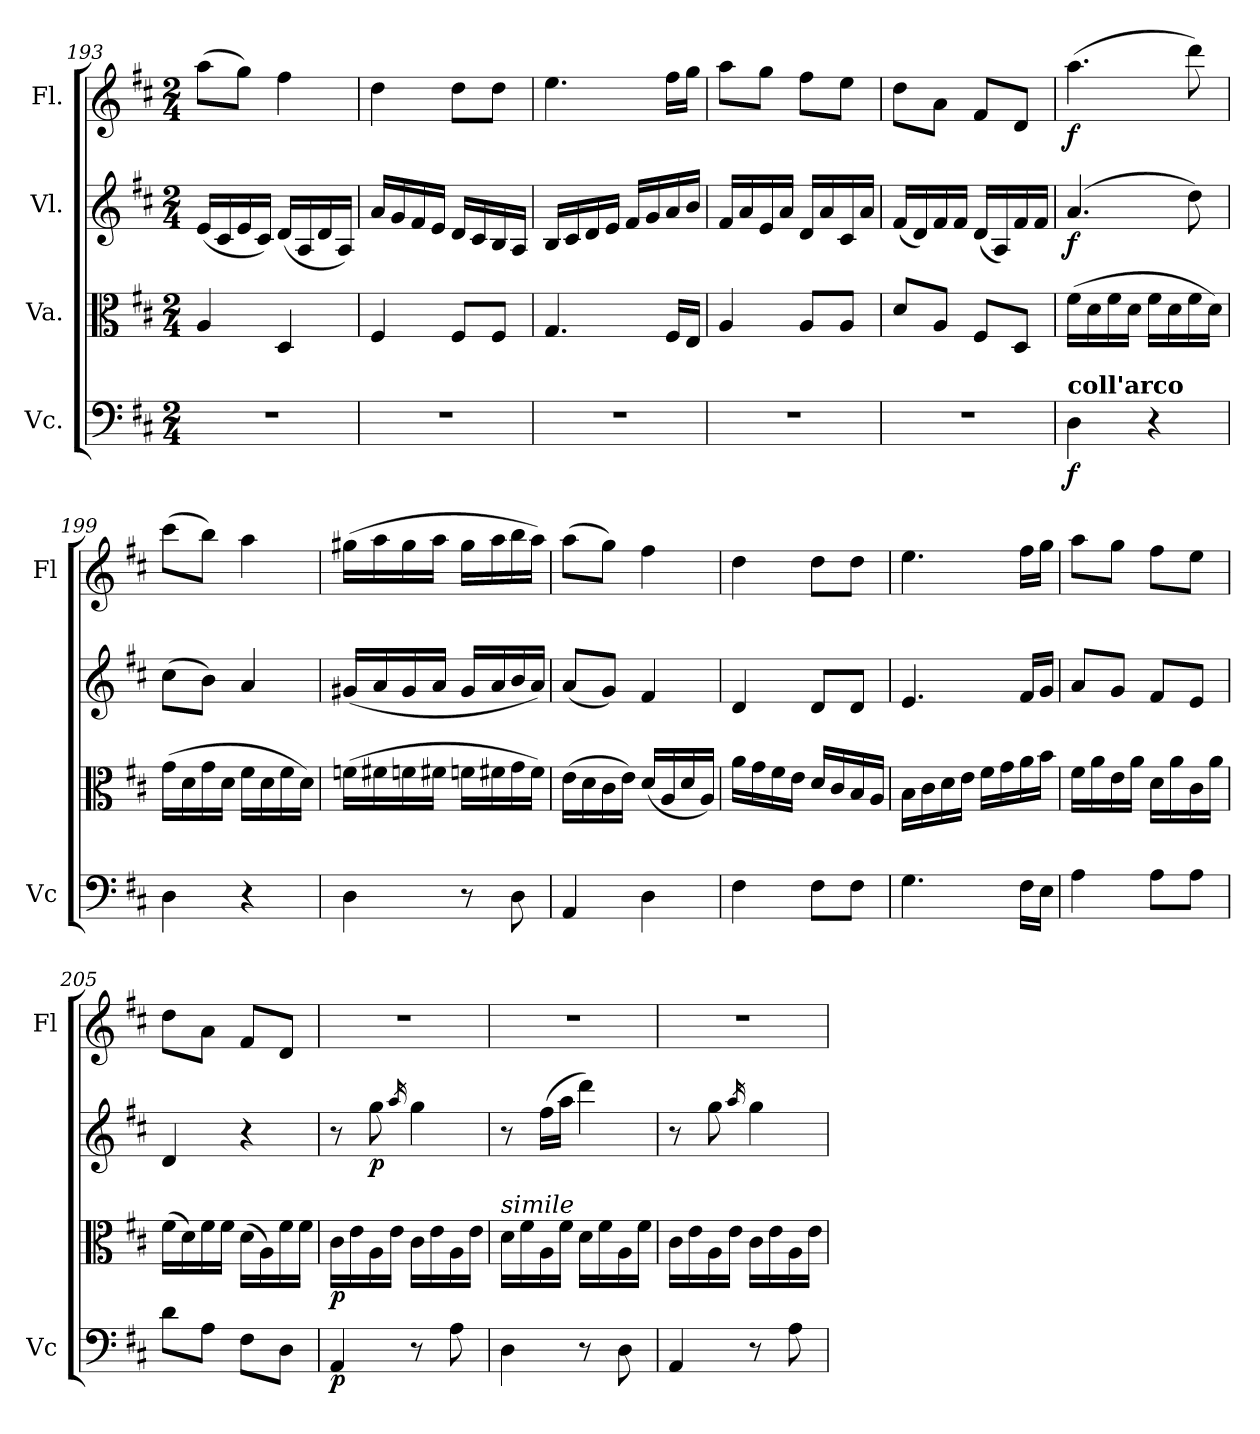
**kern	**dynam	**kern	**dynam	**kern	**dynam	**kern	**dynam
*part4	*part4	*part3	*part3	*part2	*part2	*part1	*part1
*staff4	*staff4	*staff3	*staff3	*staff2	*staff2	*staff1	*staff1
*I"Vc.	*	*I"Va.	*	*I"Vl.	*	*I"Fl.	*
*I'Vc	*	*	*	*	*	*I'Fl	*
*clefF4	*	*clefC3	*	*clefG2	*	*clefG2	*
*k[f#c#]	*	*k[f#c#]	*	*k[f#c#]	*	*k[f#c#]	*
*M2/4	*	*M2/4	*	*M2/4	*	*M2/4	*
=193	=193	=193	=193	=193	=193	=193	=193
2r	.	4A/	.	(<16e/LL	.	(>8aa\L	.
.	.	.	.	16c#/	.	.	.
.	.	.	.	16e/	.	8gg\J)	.
.	.	.	.	16c#/JJ)	.	.	.
.	.	4D/	.	(<16d/LL	.	4ff#\	.
.	.	.	.	16A/	.	.	.
.	.	.	.	16d/	.	.	.
.	.	.	.	16A/JJ)	.	.	.
=194	=194	=194	=194	=194	=194	=194	=194
2r	.	4F#/	.	16a/LL	.	4dd\	.
.	.	.	.	16g/	.	.	.
.	.	.	.	16f#/	.	.	.
.	.	.	.	16e/JJ	.	.	.
.	.	8F#/L	.	16d/LL	.	8dd\L	.
.	.	.	.	16c#/	.	.	.
.	.	8F#/J	.	16B/	.	8dd\J	.
.	.	.	.	16A/JJ	.	.	.
=195	=195	=195	=195	=195	=195	=195	=195
2r	.	4.G/	.	16B/LL	.	4.ee\	.
.	.	.	.	16c#/	.	.	.
.	.	.	.	16d/	.	.	.
.	.	.	.	16e/JJ	.	.	.
.	.	.	.	16f#/LL	.	.	.
.	.	.	.	16g/	.	.	.
.	.	16F#/LL	.	16a/	.	16ff#\LL	.
.	.	16E/JJ	.	16b/JJ	.	16gg\JJ	.
=196	=196	=196	=196	=196	=196	=196	=196
2r	.	4A/	.	16f#/LL	.	8aa\L	.
.	.	.	.	16a/	.	.	.
.	.	.	.	16e/	.	8gg\J	.
.	.	.	.	16a/JJ	.	.	.
.	.	8A/L	.	16d/LL	.	8ff#\L	.
.	.	.	.	16a/	.	.	.
.	.	8A/J	.	16c#/	.	8ee\J	.
.	.	.	.	16a/JJ	.	.	.
!!LO:LB:g=z
=197	=197	=197	=197	=197	=197	=197	=197
2r	.	8d/L	.	(<16f#/LL	.	8dd\L	.
.	.	.	.	16d/)	.	.	.
.	.	8A/J	.	16f#/	.	8a\J	.
.	.	.	.	16f#/JJ	.	.	.
.	.	8F#/L	.	(<16d/LL	.	8f#/L	.
.	.	.	.	16A/)	.	.	.
.	.	8D/J	.	16f#/	.	8d/J	.
.	.	.	.	16f#/JJ	.	.	.
=198	=198	=198	=198	=198	=198	=198	=198
!LO:TX:a:B:t=coll'arco	!	!	!	!	!	!	!
!	!LO:DY:b	!	!	!	!LO:DY:b	!	!LO:DY:b
4D\	f	(>16f#\LL	.	(>4.a/	f	(>4.aa\	f
.	.	16d\	.	.	.	.	.
.	.	16f#\	.	.	.	.	.
.	.	16d\JJ	.	.	.	.	.
4r	.	16f#\LL	.	.	.	.	.
.	.	16d\	.	.	.	.	.
.	.	16f#\	.	8dd\)	.	8ddd\)	.
.	.	16d\JJ)	.	.	.	.	.
=199	=199	=199	=199	=199	=199	=199	=199
4D\	.	(>16g\LL	.	(>8cc#\L	.	(>8ccc#\L	.
.	.	16d\	.	.	.	.	.
.	.	16g\	.	8b\J)	.	8bb\J)	.
.	.	16d\JJ	.	.	.	.	.
4r	.	16f#\LL	.	4a/	.	4aa\	.
.	.	16d\	.	.	.	.	.
.	.	16f#\	.	.	.	.	.
.	.	16d\JJ)	.	.	.	.	.
=200	=200	=200	=200	=200	=200	=200	=200
4D\	.	(>16fn\LL	.	(<16g#X/LL	.	(>16gg#X\LL	.
.	.	16f#X\	.	16a/	.	16aa\	.
.	.	16fn\	.	16g#/	.	16gg#\	.
.	.	16f#X\JJ	.	16a/JJ	.	16aa\JJ	.
8r	.	16fn\LL	.	16g#/LL	.	16gg#\LL	.
.	.	16f#X\	.	16a/	.	16aa\	.
8D\	.	16g\	.	16b/	.	16bb\	.
.	.	16f#\JJ)	.	16a/JJ)	.	16aa\JJ)	.
=201	=201	=201	=201	=201	=201	=201	=201
4AA/	.	(>16e\LL	.	(<8a/L	.	(>8aa\L	.
.	.	16d\	.	.	.	.	.
.	.	16c#\	.	8g/J)	.	8gg\J)	.
.	.	16e\JJ)	.	.	.	.	.
4D\	.	(<16d/LL	.	4f#/	.	4ff#\	.
.	.	16A/	.	.	.	.	.
.	.	16d/	.	.	.	.	.
.	.	16A/JJ)	.	.	.	.	.
=202	=202	=202	=202	=202	=202	=202	=202
4F#\	.	16a\LL	.	4d/	.	4dd\	.
.	.	16g\	.	.	.	.	.
.	.	16f#\	.	.	.	.	.
.	.	16e\JJ	.	.	.	.	.
8F#\L	.	16d/LL	.	8d/L	.	8dd\L	.
.	.	16c#/	.	.	.	.	.
8F#\J	.	16B/	.	8d/J	.	8dd\J	.
.	.	16A/JJ	.	.	.	.	.
=203	=203	=203	=203	=203	=203	=203	=203
4.G\	.	16B\LL	.	4.e/	.	4.ee\	.
.	.	16c#\	.	.	.	.	.
.	.	16d\	.	.	.	.	.
.	.	16e\JJ	.	.	.	.	.
.	.	16f#\LL	.	.	.	.	.
.	.	16g\	.	.	.	.	.
16F#\LL	.	16a\	.	16f#/LL	.	16ff#\LL	.
16E\JJ	.	16b\JJ	.	16g/JJ	.	16gg\JJ	.
!!LO:LB:g=z
=204	=204	=204	=204	=204	=204	=204	=204
4A\	.	16f#\LL	.	8a/L	.	8aa\L	.
.	.	16a\	.	.	.	.	.
.	.	16e\	.	8g/J	.	8gg\J	.
.	.	16a\JJ	.	.	.	.	.
8A\L	.	16d\LL	.	8f#/L	.	8ff#\L	.
.	.	16a\	.	.	.	.	.
8A\J	.	16c#\	.	8e/J	.	8ee\J	.
.	.	16a\JJ	.	.	.	.	.
=205	=205	=205	=205	=205	=205	=205	=205
8d\L	.	(>16f#\LL	.	4d/	.	8dd\L	.
.	.	16d\)	.	.	.	.	.
8A\J	.	16f#\	.	.	.	8a\J	.
.	.	16f#\JJ	.	.	.	.	.
8F#\L	.	(>16d\LL	.	4r	.	8f#/L	.
.	.	16A\)	.	.	.	.	.
8D\J	.	16f#\	.	.	.	8d/J	.
.	.	16f#\JJ	.	.	.	.	.
=206	=206	=206	=206	=206	=206	=206	=206
!	!LO:DY:b	!	!LO:DY:b	!	!	!	!
4AA/	p	16c#\LL	p	8r	.	2r	.
.	.	16e\	.	.	.	.	.
!	!	!	!	!	!LO:DY:b	!	!
.	.	16A\	.	8gg\	p	.	.
.	.	16e\JJ	.	.	.	.	.
.	.	.	.	16qaa/	.	.	.
8r	.	16c#\LL	.	4gg\	.	.	.
.	.	16e\	.	.	.	.	.
8A\	.	16A\	.	.	.	.	.
.	.	16e\JJ	.	.	.	.	.
=207	=207	=207	=207	=207	=207	=207	=207
!	!	!LO:TX:a:i:t=simile	!	!	!	!	!
4D\	.	16d\LL	.	8r	.	2r	.
.	.	16f#\	.	.	.	.	.
.	.	16A\	.	(>16ff#\LL	.	.	.
.	.	16f#\JJ	.	16aa\JJ	.	.	.
8r	.	16d\LL	.	4ddd\)	.	.	.
.	.	16f#\	.	.	.	.	.
8D\	.	16A\	.	.	.	.	.
.	.	16f#\JJ	.	.	.	.	.
=208	=208	=208	=208	=208	=208	=208	=208
4AA/	.	16c#\LL	.	8r	.	2r	.
.	.	16e\	.	.	.	.	.
.	.	16A\	.	8gg\	.	.	.
.	.	16e\JJ	.	.	.	.	.
.	.	.	.	16qaa/	.	.	.
8r	.	16c#\LL	.	4gg\	.	.	.
.	.	16e\	.	.	.	.	.
8A\	.	16A\	.	.	.	.	.
.	.	16e\JJ	.	.	.	.	.
=	=	=	=	=	=	=	=
*-	*-	*-	*-	*-	*-	*-	*-
